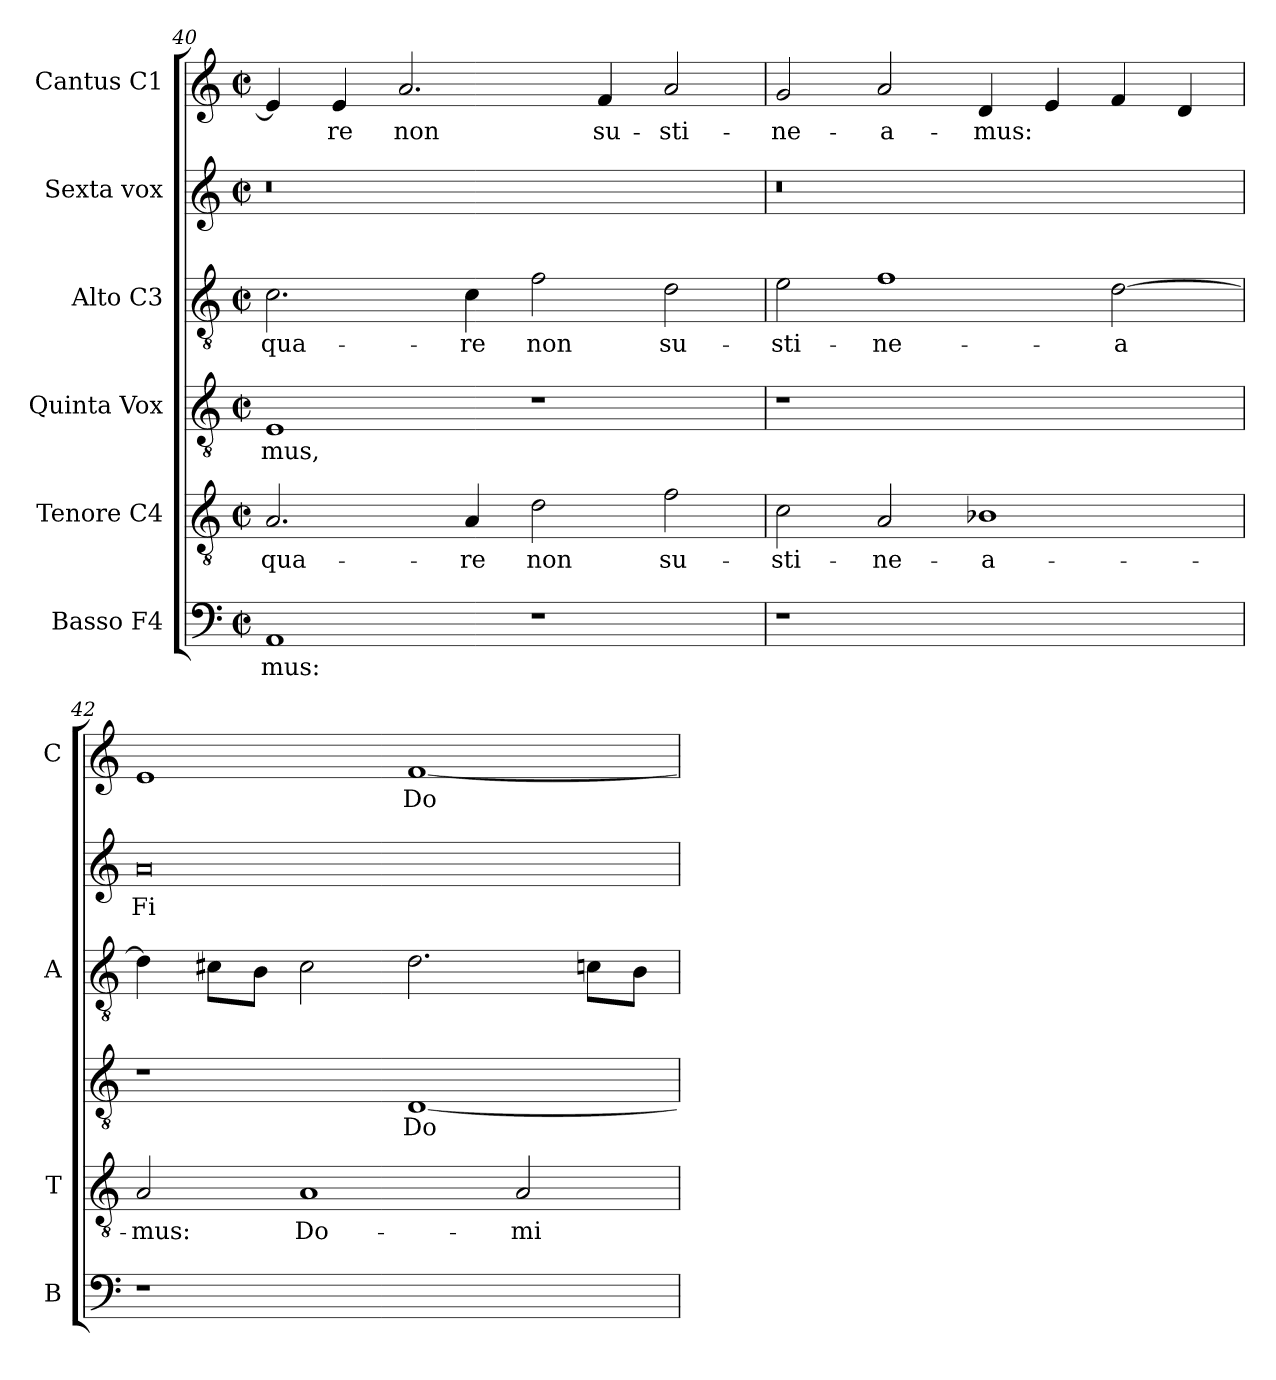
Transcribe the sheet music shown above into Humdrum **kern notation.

**kern	**text	**kern	**text	**kern	**text	**kern	**text	**kern	**text	**kern	**text
*part6	*part6	*part5	*part5	*part4	*part4	*part3	*part3	*part2	*part2	*part1	*part1
*staff6	*staff6	*staff5	*staff5	*staff4	*staff4	*staff3	*staff3	*staff2	*staff2	*staff1	*staff1
*I"Basso  F4	*	*I"Tenore  C4	*	*I"Quinta  Vox	*	*I"Alto  C3	*	*I"Sexta  vox	*	*I"Cantus  C1	*
*I'B	*	*I'T	*	*	*	*I'A	*	*	*	*I'C	*
!!LO:LB:g=z
*clefF4	*	*clefGv2	*	*clefGv2	*	*clefGv2	*	*clefG2	*	*clefG2	*
*k[]	*	*k[]	*	*k[]	*	*k[]	*	*k[]	*	*k[]	*
*C:	*	*C:	*	*C:	*	*C:	*	*C:	*	*C:	*
*M2/2	*	*M2/2	*	*M2/2	*	*M2/2	*	*M2/2	*	*M2/2	*
*met(c|)	*	*met(c|)	*	*met(c|)	*	*met(c|)	*	*met(c|)	*	*met(c|)	*
=40	=40	=40	=40	=40	=40	=40	=40	=40	=40	=40	=40
!	!LO:LY:b:cj	!	!LO:LY:b:cj	!	!LO:LY:b:cj	!	!LO:LY:b:cj	!	!	!	!LO:LY:b:cj
1AA	-mus:	2.A/	qua-	1E	-mus,	2.c\	qua-	0r	.	4e/]	--
!	!	!	!	!	!	!	!	!	!	!	!LO:LY:b:cj
.	.	.	.	.	.	.	.	.	.	4e/	-re
!	!	!	!	!	!	!	!	!	!	!	!LO:LY:b:cj
.	.	.	.	.	.	.	.	.	.	2.a/	non
!	!	!	!LO:LY:b:cj	!	!	!	!LO:LY:b:cj	!	!	!	!
.	.	4A/	-re	.	.	4c\	-re	.	.	.	.
!	!	!	!LO:LY:b:cj	!	!	!	!LO:LY:b:cj	!	!	!	!
1r	.	2d\	non	1r	.	2f\	non	.	.	.	.
!	!	!	!	!	!	!	!	!	!	!	!LO:LY:b:cj
.	.	.	.	.	.	.	.	.	.	4f/	su-
!	!	!	!LO:LY:b:cj	!	!	!	!LO:LY:b:cj	!	!	!	!LO:LY:b:cj
.	.	2f\	su-	.	.	2d\	su-	.	.	2a/	-sti-
=41	=41	=41	=41	=41	=41	=41	=41	=41	=41	=41	=41
!	!	!	!LO:LY:b:cj	!	!	!	!LO:LY:b:cj	!	!	!	!LO:LY:b:cj
1r	.	2c\	-sti-	1r	.	2e\	-sti-	0r	.	2g/	-ne-
!	!	!	!LO:LY:b:cj	!	!	!	!LO:LY:b:cj	!	!	!	!LO:LY:b:cj
.	.	2A/	-ne-	.	.	1f	-ne-	.	.	2a/	-a-
!	!	!	!LO:LY:b:cj	!	!	!	!	!	!	!	!LO:LY:b:cj
1ryy	.	1B-X	-a-	1ryy	.	.	.	.	.	4d/	-mus:
!	!	!	!	!	!	!	!	!	!	!	!LO:LY:b:cj
.	.	.	.	.	.	.	.	.	.	4e/	.
!	!	!	!	!	!	!	!LO:LY:b:cj	!	!	!	!LO:LY:b:cj
.	.	.	.	.	.	[>2d\	-a-	.	.	4f/	.
!	!	!	!	!	!	!	!	!	!	!	!LO:LY:b:cj
.	.	.	.	.	.	.	.	.	.	4d/	.
=42	=42	=42	=42	=42	=42	=42	=42	=42	=42	=42	=42
!	!	!	!LO:LY:b:cj	!	!	!	!LO:LY:b:cj	!	!LO:LY:b:cj	!	!LO:LY:b:cj
1r	.	2A/	-mus:	1r	.	4d\]	--	0a	Fi-	1e	.
!	!	!	!	!	!	!	!LO:LY:b:cj	!	!	!	!
.	.	.	.	.	.	8c#X\L	--	.	.	.	.
!	!	!	!	!	!	!	!LO:LY:b:cj	!	!	!	!
.	.	.	.	.	.	8B\J	--	.	.	.	.
!	!	!	!LO:LY:b:cj	!	!	!	!LO:LY:b:cj	!	!	!	!
.	.	1A	Do-	.	.	2c#\	--	.	.	.	.
!	!	!	!	!	!LO:LY:b:cj	!	!LO:LY:b:cj	!	!	!	!LO:LY:b:cj
1ryy	.	.	.	[<1D	Do-	2.d\	--	.	.	[<1f	Do-
!	!	!	!LO:LY:b:cj	!	!	!	!	!	!	!	!
.	.	2A/	-mi-	.	.	.	.	.	.	.	.
!	!	!	!	!	!	!	!LO:LY:b:cj	!	!	!	!
.	.	.	.	.	.	8cn\L	--	.	.	.	.
!	!	!	!	!	!	!	!LO:LY:b:cj	!	!	!	!
.	.	.	.	.	.	8B\J	--	.	.	.	.
=	=	=	=	=	=	=	=	=	=	=	=
*-	*-	*-	*-	*-	*-	*-	*-	*-	*-	*-	*-
